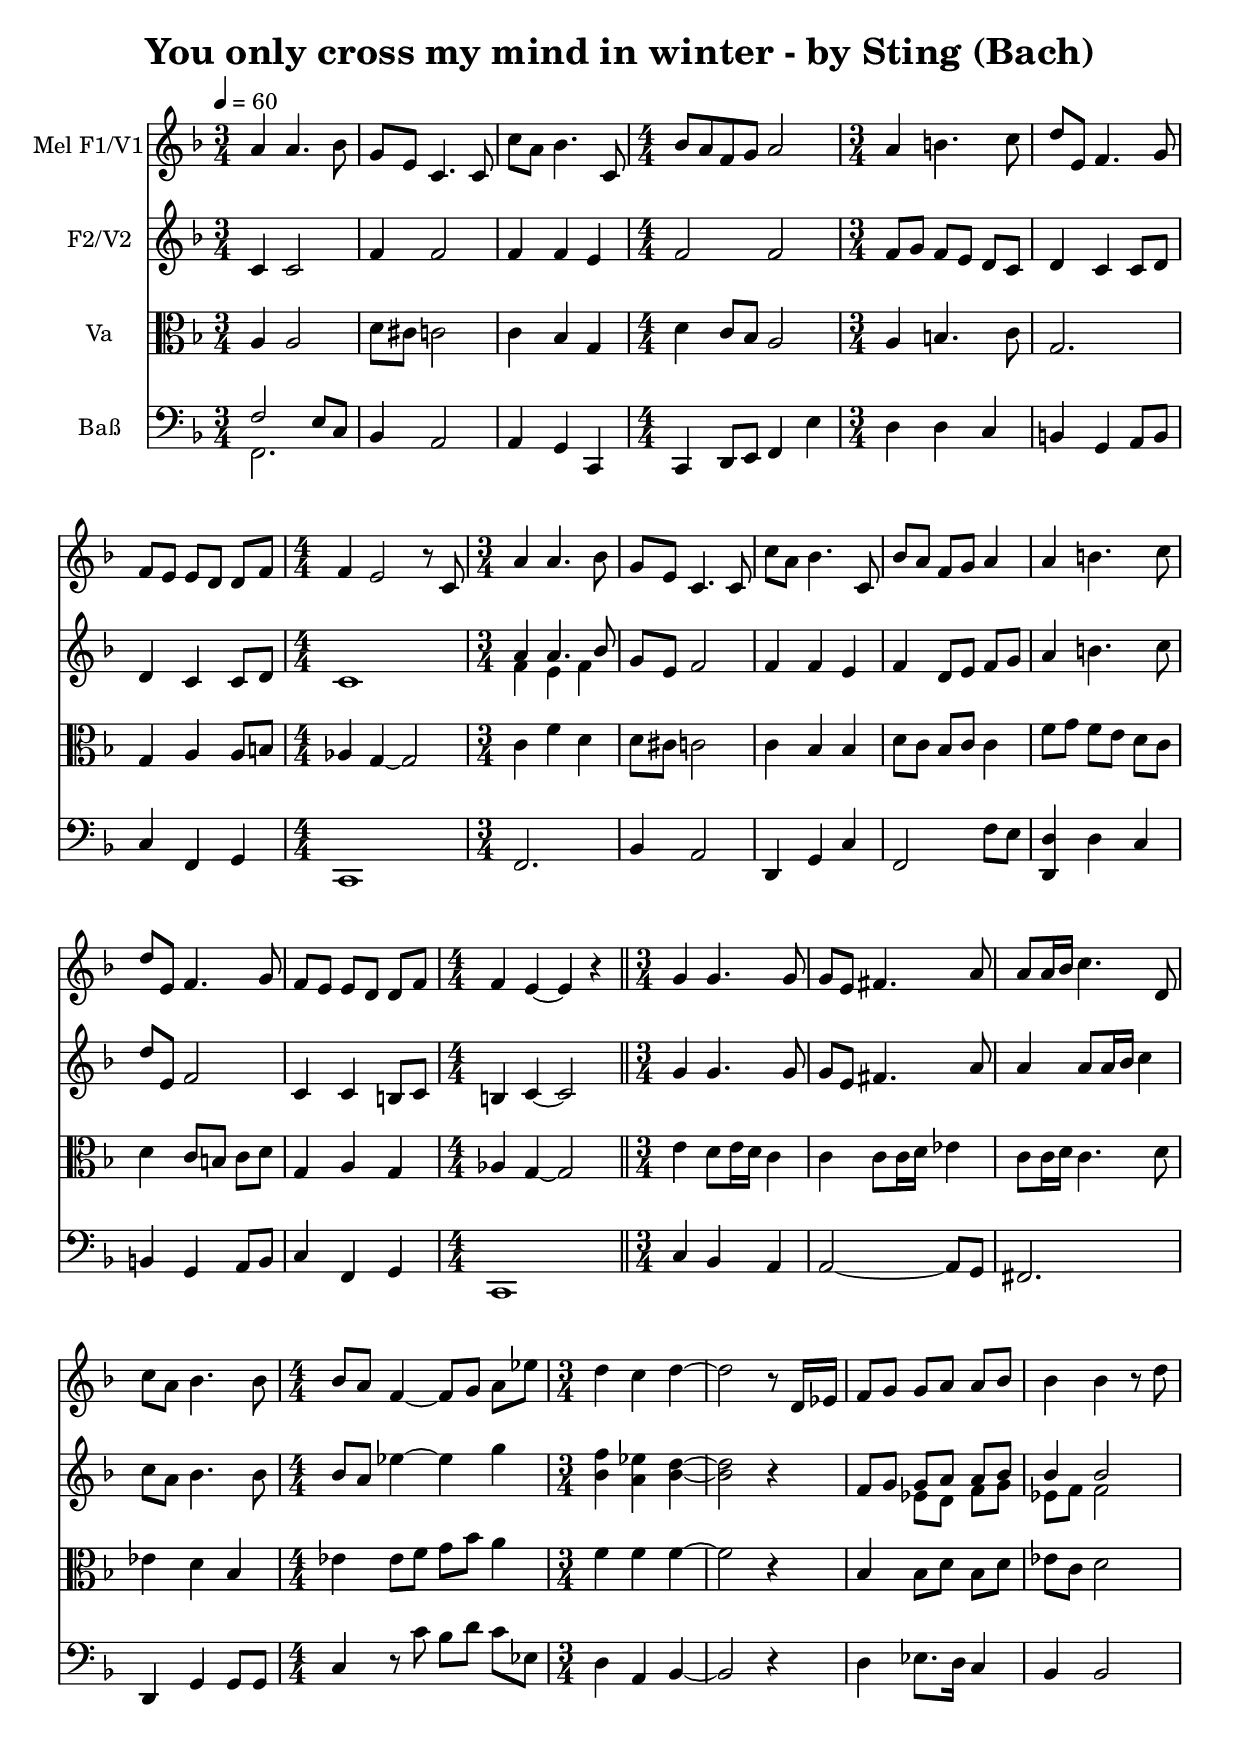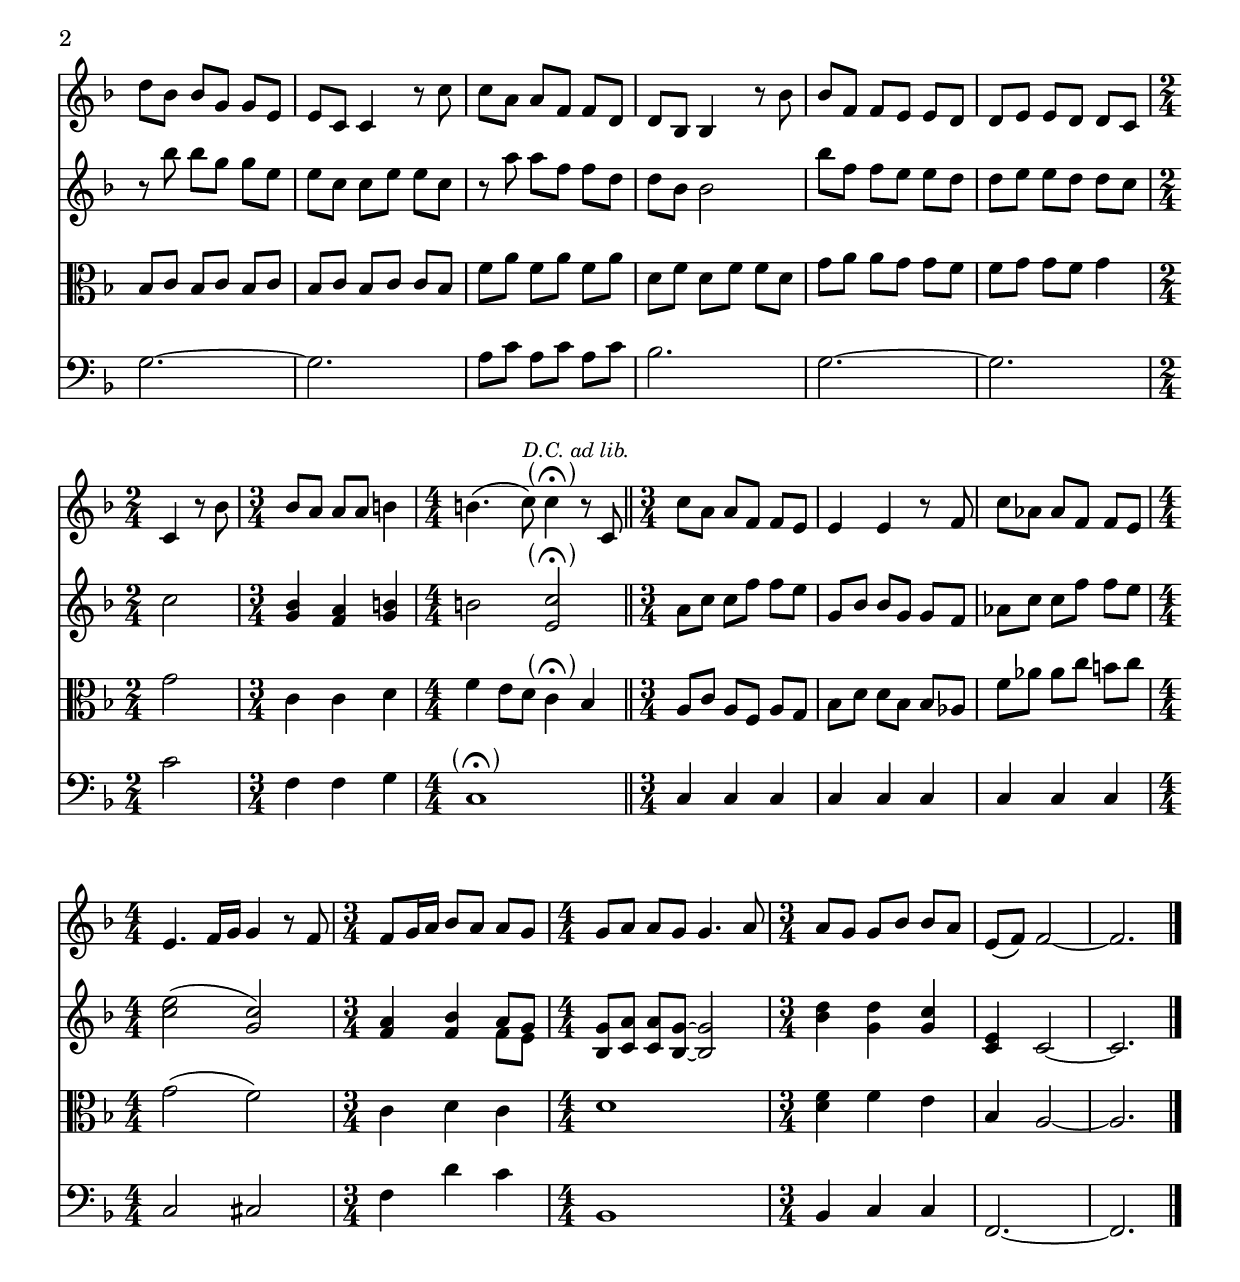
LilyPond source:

% Version 191122 mit Optimierungen in den Akkorden und DC ad lib. (DC noch zu testen!!!)
% o Spielbarkeit prüfen
\version "2.18.2"
\language "deutsch"
#(set-global-staff-size 20)
#(set-default-paper-size "a4") % 'landscape)

global = {
  \key es \major
  \time 3/4
  \tempo 4 = 60
  %\partial 4
  \set Timing.beamExceptions = #'()
}

melody = \transpose c d \relative c'' {
  \global
  \numericTimeSignature \set Timing.beamExceptions = #'()
  g4 g4. as8 f d b4. b8 b' g as4. b,8 \time 4/4 as' g es f g2 \time 3/4 
  \set Timing.beamExceptions = #'()
  g4 a4. b8 c d, es4. f8 es[ d]  d c c es \time 4/4 es4 d2 r8 b \time 3/4
  \set Timing.beamExceptions = #'() % nach jedem Taktwechsel wieder
  g'4 g4. as8 f d b4. b8 b' g as4. b,8 as' g es f g4 g a4. b8
  c8 d, es4. f8 es d  d c c es \time 4/4 es4 d ~ d r \bar "||" \time 3/4

  \set Timing.beamExceptions = #'() % nach jedem Taktwechsel wieder
  f f4. f8 f d e4. g8 g g16 as b4. c,8 b' g as4. as8 \time 4/4 
  \set Timing.beamExceptions = #'() % nach jedem Taktwechsel wieder
  as g es4 ~ es8 f g des' \time 3/4
  \set Timing.beamExceptions = #'() % nach jedem Taktwechsel wieder
  c4 b c ~ c2 r8 c,16 des es8 f f g g as as4 as r8 c
  c as as f f d d b b4 r8 b' b g g es es c c as as4 r8 as'
  as es es d d c c d d c c b \time 2/4 b4 r8 as' \time 3/4
  \set Timing.beamExceptions = #'() % nach jedem Taktwechsel wieder
  as  g g g a4 \time 4/4 a4. \( b8 \) 
  \once \override ParenthesesItem #'font-size = #1
  b4 - \parenthesize \fermata
  \mark \markup \small \italic "D.C. ad lib."
  r8 b, \bar "||" \time 3/4 
  \set Timing.beamExceptions = #'() % nach jedem Taktwechsel wieder
  b' g g es es d d4 d r8 es
  b' ges ges es es d  \time 4/4 d4. es16 f f4 r8 es \time 3/4 es f16 g 
  \set Timing.beamExceptions = #'() % nach jedem Taktwechsel wieder
  as8 g g f \time 4/4
  \set Timing.beamExceptions = #'() % nach jedem Taktwechsel wieder
  f g g f f4. g8 \time 3/4 
  \set Timing.beamExceptions = #'() % nach jedem Taktwechsel wieder
  g f f as as g d \( es \) es2 ~ es2. \bar "|."
}

eins = \transpose c d \relative c' {
  \global
  \numericTimeSignature
  b4 b2 es4 es2 es4 es d es2 es
  es8 f es d c b c4 b b8 c c4 b b8 c b1
  << {g'4 g4. as8} \\ {es4 d es} >> f8 d es2 es4 es d es c8 d es f g4 a4. b8
  c d, es2 b4 b a8 b a4 b ~ b2
  f'4 f4. f8 f d e4. g8 g4 g8 g16 as b4 b8 g as4. as8 as g des'4 ~ des f
  <es as,> <des g,> <c as> ~ <c as>2 r4 es,8 f << {f g g as as4 as2} \\ {des,8 c es f des es es2} >>
  r8 as' as f f d d b b d d b r g' g es es c c as as2
  as'8 es es d d c c d d c c b b2
  <as f>4 <g es> <a f> a2 
  \once \override ParenthesesItem #'font-size = #1
  <b d,> - \parenthesize \fermata
  g8 b b es es d f, as as f f es
  ges b b es es d < d b>2 ( <b f> ) <g es>4 <as es> <<{g8 f} \\ {es 8 d}>>
  <f as,>8 <g b,> <g b,> <f as,> ~ <f as,>2 <c' as>4 <c f,> <b f> <d, b> b2 ~ b2.
}

zwei = \transpose c d \relative c' {
  \global \clef alto
  \numericTimeSignature
  g4 g2 c8 h b2 b4 as f c' b8 as g2 g4 a4. b8
  f2.f4 g g8 a ges4 f4 ~ f2
  b4 es c c8 h b2 b4 as as c8 b as b b4 es8 f es d c b
  c4 b8 a b c f,4 g f ges f4 ~ f2
  d'4 c8 d16 c b4
  b b8 b16 c des4 b8 b16 c b4. c8 des4 c as des des8 es f as g4
  es es es ~ es2 r4 as, as8 c as c des b c2
  as8 b as b as b as b as b b as es' g es g es g c, es c es es c
  f g g f f es es f f es f4 f2
  b,4 b c es d8 c 
  \once \override ParenthesesItem #'font-size = #1
  b4 - \parenthesize \fermata as
  g8 b g es g f as c c as as ges
  es' ges  ges b a b f2 ( es ) b4 c b 
  c1 <es c>4 es d as g2 ~ g2.
}

bass = \transpose c d \relative c {
  \global \clef bass
  \numericTimeSignature
  << { es2 d8 b } \\ { es,2. } >> as4 g2 g4 f b, b c8 d es4 d'
  c c b a f g8 a b4 es, f b,1
  es2. as4 g2 c,4 f b es,2 es'8 d  <c c,>4 c b a f g8 a b4 es, f b,1 
  b'4 as g g2 ~ g8 f e2. c4 f f8 f b4 r8 b' as c b des,
  c4 g as ~ as2 r4 c des8. c16 b4 as as2 
  f'2. ~ f2. g8 b g b g b as2.
  f2. ~ f b2
  es,4 es f 
  \once \override ParenthesesItem #'font-size = #1
  b,1 - \parenthesize \fermata b4 b b b b b 
  b b b b2 h es4 c' b
  as,1 as4 b b es,2. ~ es
}

\header {
  title = "You only cross my mind in winter - by Sting (Bach)"
}

\score { 
  <<
    \new Staff { \set Staff.instrumentName = "Mel F1/V1" \melody } 
    \new Staff { \set Staff.instrumentName = "F2/V2" \eins } 
    \new Staff { \set Staff.instrumentName = "Va" \zwei } 
    \new Staff { \set Staff.instrumentName = "Baß" \bass } 
  >>
  \layout {
    \context {
      \Score
      \remove "Bar_number_engraver"

    }
  }

  \midi {
    \tempo 4=60
  }
}

